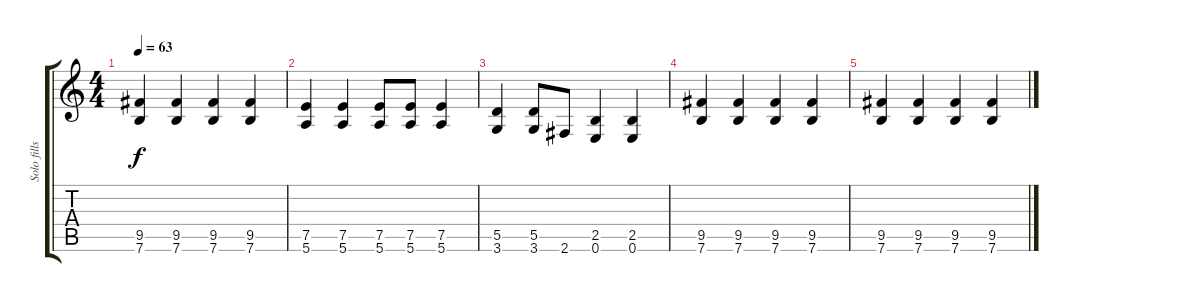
\track ("Solo fills (Gilmour)" "Solo fills") {instrument distortionguitar}
\staff {score tabs}
\tuning (E4 B3 G3 D3 A2 E2) {hide}
\ts (4 4)
\tempo 63
\clef g2
\ks c
(9.5 7.6).4{dy f} (9.5 7.6).4 (9.5 7.6).4 (9.5 7.6).4 |
(7.5 5.6).4 (7.5 5.6).4 (7.5 5.6).8 (7.5 5.6).8 (7.5 5.6).4 |
(5.5 3.6).4 (5.5 3.6).8 2.6.8 (2.5 0.6).4 (2.5 0.6).4 |
(9.5 7.6).4 (9.5 7.6).4 (9.5 7.6).4 (9.5 7.6).4 |
(9.5 7.6).4 (9.5 7.6).4 (9.5 7.6).4 (9.5 7.6).4
